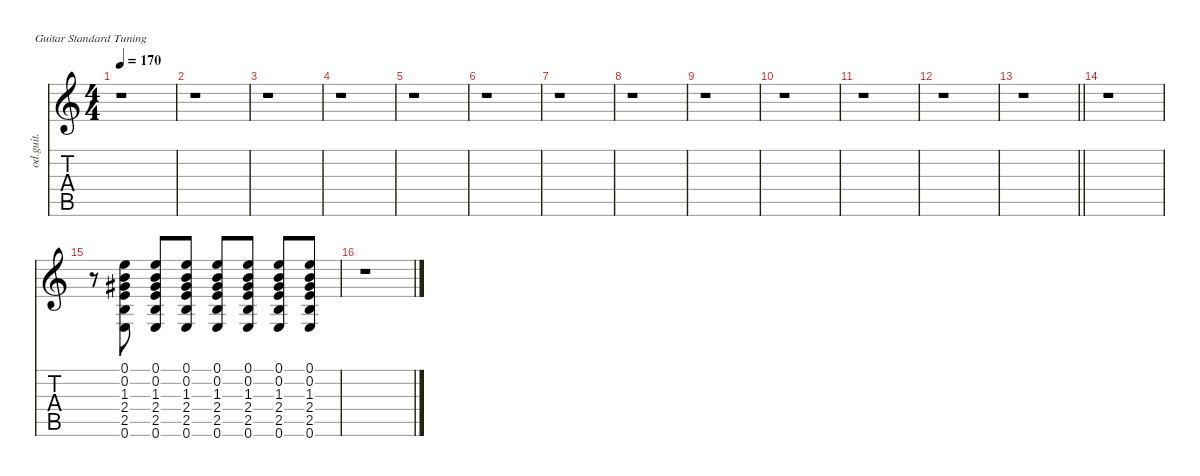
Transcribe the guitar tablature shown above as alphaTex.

\defaultSystemsLayout 4
\hideDynamics
\bracketExtendMode nobrackets
\otherSystemsTrackNameOrientation horizontal
\track ("Lead Guitar" "od.guit.") {instrument overdrivenguitar}
\staff {score tabs}
\tuning (E4 B3 G3 D3 A2 E2)
\ts (4 4)
\tempo 170
\clef g2
\ks c
r.1{dy f beam Down} |
r.1{beam Down} |
r.1{beam Down} |
r.1{beam Down} |
r.1{beam Down} |
r.1{beam Down} |
r.1{beam Down} |
r.1{beam Down} |
r.1{beam Down} |
r.1{beam Down} |
r.1{beam Down} |
r.1{beam Down} |
\barLineRight lightlight
r.1{beam Down} |
r.1{beam Down} |
r.8{beam Down} (0.1 0.2 1.3{acc #} 2.4 2.5 0.6).8{beam Up} (0.1 0.2 1.3{acc #} 2.4 2.5 0.6).8{beam Up} (0.1 0.2 1.3{acc #} 2.4 2.5 0.6).8{beam Up} (0.1 0.2 1.3{acc #} 2.4 2.5 0.6).8{beam Up} (0.1 0.2 1.3{acc #} 2.4 2.5 0.6).8{beam Up} (0.1 0.2 1.3{acc #} 2.4 2.5 0.6).8{beam Up} (0.1 0.2 1.3{acc #} 2.4 2.5 0.6).8{beam Up} |
r.1{beam Down}
